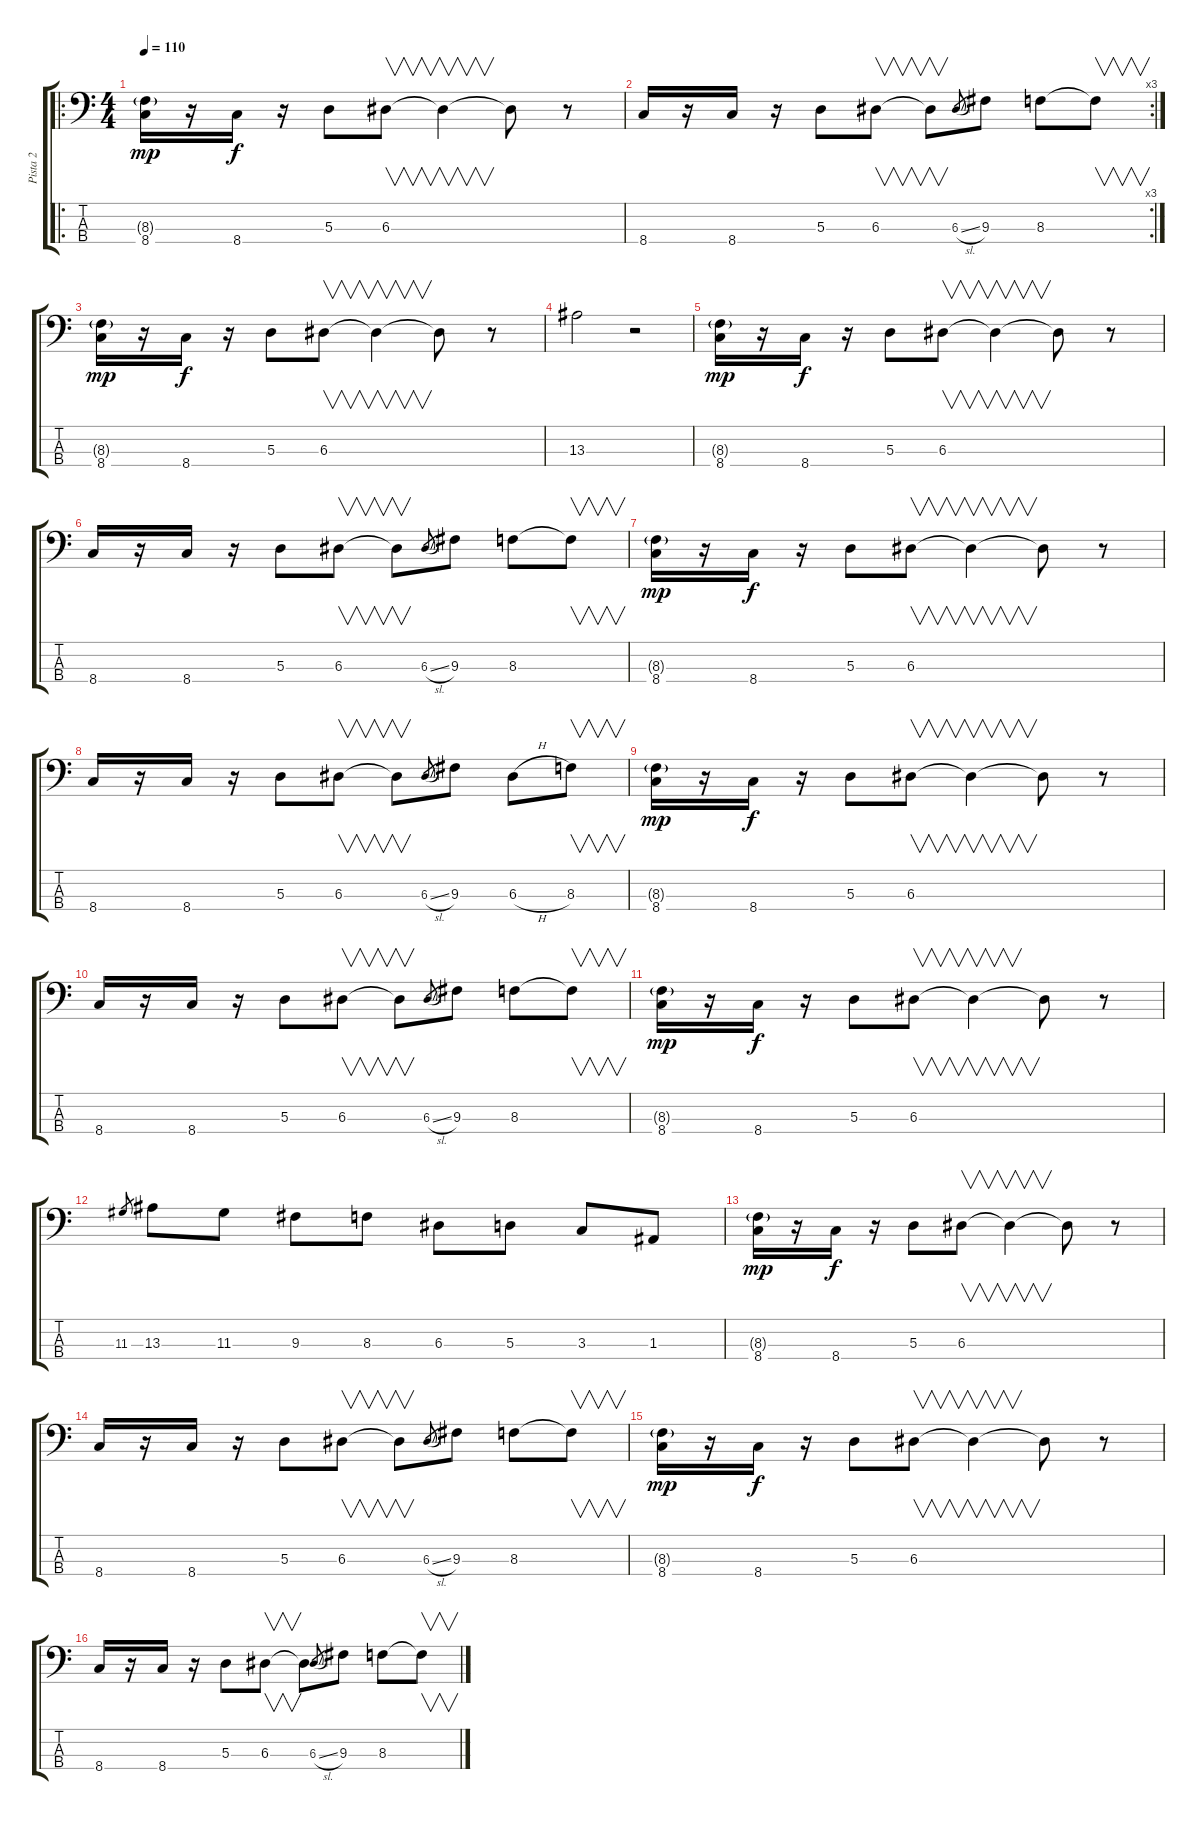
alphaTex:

\track ("Pista 2" "Pista 2") {instrument electricbasspick}
\staff {score tabs}
\tuning (G2 D2 A1 E1) {hide}
\ro
\ts (4 4)
\tempo 110
\clef f4
\ks c
(8.3{g} 8.4).16{dy mp instrument electricbasspick} r.16 8.4.16{dy f} r.16 5.3.8 6.3.8{v} 6.3{t}.4{v} 6.3{t}.8 r.8 |
\rc 3
8.4.16 r.16 8.4.16 r.16 5.3.8 6.3.8{v} 6.3{t}.8{v} 6.3{sl}.8{gr} 9.3.8 8.3.8 8.3{t}.8{v} |
(8.3{g} 8.4).16{dy mp} r.16 8.4.16{dy f} r.16 5.3.8 6.3.8{v} 6.3{t}.4{v} 6.3{t}.8 r.8 |
13.3.2 r.2 |
(8.3{g} 8.4).16{dy mp} r.16 8.4.16{dy f} r.16 5.3.8 6.3.8{v} 6.3{t}.4{v} 6.3{t}.8 r.8 |
8.4.16 r.16 8.4.16 r.16 5.3.8 6.3.8{v} 6.3{t}.8{v} 6.3{sl}.8{gr} 9.3.8 8.3.8 8.3{t}.8{v} |
(8.3{g} 8.4).16{dy mp} r.16 8.4.16{dy f} r.16 5.3.8 6.3.8{v} 6.3{t}.4{v} 6.3{t}.8 r.8 |
8.4.16 r.16 8.4.16 r.16 5.3.8 6.3.8{v} 6.3{t}.8{v} 6.3{sl}.8{gr} 9.3.8 6.3{h}.8 8.3.8{v} |
(8.3{g} 8.4).16{dy mp} r.16 8.4.16{dy f} r.16 5.3.8 6.3.8{v} 6.3{t}.4{v} 6.3{t}.8 r.8 |
8.4.16 r.16 8.4.16 r.16 5.3.8 6.3.8{v} 6.3{t}.8{v} 6.3{sl}.8{gr} 9.3.8 8.3.8 8.3{t}.8{v} |
(8.3{g} 8.4).16{dy mp} r.16 8.4.16{dy f} r.16 5.3.8 6.3.8{v} 6.3{t}.4{v} 6.3{t}.8 r.8 |
11.3.8{gr} 13.3.8 11.3.8 9.3.8 8.3.8 6.3.8 5.3.8 3.3.8 1.3.8 |
(8.3{g} 8.4).16{dy mp} r.16 8.4.16{dy f} r.16 5.3.8 6.3.8{v} 6.3{t}.4{v} 6.3{t}.8 r.8 |
8.4.16 r.16 8.4.16 r.16 5.3.8 6.3.8{v} 6.3{t}.8{v} 6.3{sl}.8{gr} 9.3.8 8.3.8 8.3{t}.8{v} |
(8.3{g} 8.4).16{dy mp} r.16 8.4.16{dy f} r.16 5.3.8 6.3.8{v} 6.3{t}.4{v} 6.3{t}.8 r.8 |
8.4.16 r.16 8.4.16 r.16 5.3.8 6.3.8{v} 6.3{t}.8{v} 6.3{sl}.8{gr} 9.3.8 8.3.8 8.3{t}.8{v}
